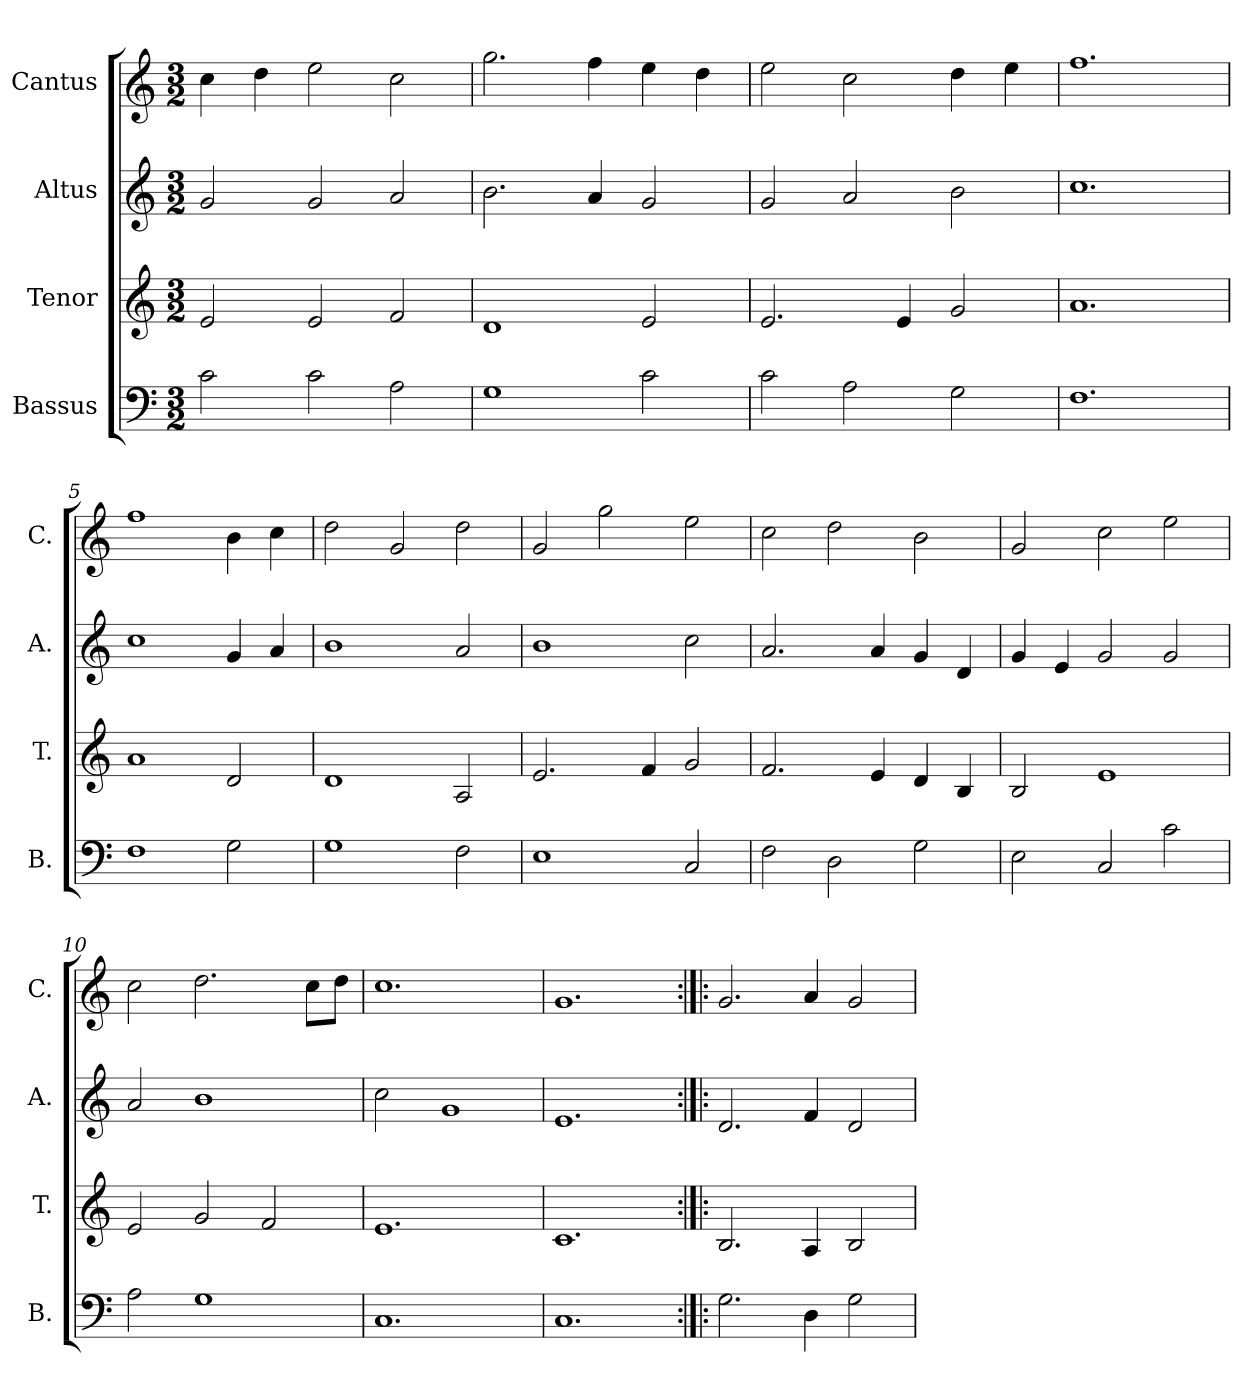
**kern	**kern	**kern	**kern
*part4	*part3	*part2	*part1
*staff4	*staff3	*staff2	*staff1
*I"Bassus	*I"Tenor	*I"Altus	*I"Cantus
*I'B.	*I'T.	*I'A.	*I'C.
*clefF4	*clefG2	*clefG2	*clefG2
*k[]	*k[]	*k[]	*k[]
*M3/2	*M3/2	*M3/2	*M3/2
=1	=1	=1	=1
2c\	2e/	2g/	4cc\
.	.	.	4dd\
2c\	2e/	2g/	2ee\
2A\	2f/	2a/	2cc\
=2	=2	=2	=2
1G	1d	2.b\	2.gg\
.	.	4a/	4ff\
2c\	2e/	2g/	4ee\
.	.	.	4dd\
=3	=3	=3	=3
2c\	2.e/	2g/	2ee\
2A\	.	2a/	2cc\
.	4e/	.	.
2G\	2g/	2b\	4dd\
.	.	.	4ee\
=4	=4	=4	=4
1.F	1.a	1.cc	1.ff
=5	=5	=5	=5
1F	1a	1cc	1ff
2G\	2d/	4g/	4b\
.	.	4a/	4cc\
=6	=6	=6	=6
1G	1d	1b	2dd\
.	.	.	2g/
2F\	2A/	2a/	2dd\
=7	=7	=7	=7
1E	2.e/	1b	2g/
.	.	.	2gg\
.	4f/	.	.
2C/	2g/	2cc\	2ee\
=8	=8	=8	=8
2F\	2.f/	2.a/	2cc\
2D\	.	.	2dd\
.	4e/	4a/	.
2G\	4d/	4g/	2b\
.	4B/	4d/	.
=9	=9	=9	=9
2E\	2B/	4g/	2g/
.	.	4e/	.
2C/	1e	2g/	2cc\
2c\	.	2g/	2ee\
!!LO:LB:g=z
=10	=10	=10	=10
2A\	2e/	2a/	2cc\
1G	2g/	1b	2.dd\
.	2f/	.	.
.	.	.	8cc\L
.	.	.	8dd\J
=11	=11	=11	=11
1.C	1.e	2cc\	1.cc
.	.	1g	.
=12	=12	=12	=12
1.C	1.c	1.e	1.g
=13:|!|:	=13:|!|:	=13:|!|:	=13:|!|:
2.G\	2.B/	2.d/	2.g/
4D\	4A/	4f/	4a/
2G\	2B/	2d/	2g/
=	=	=	=
*-	*-	*-	*-
